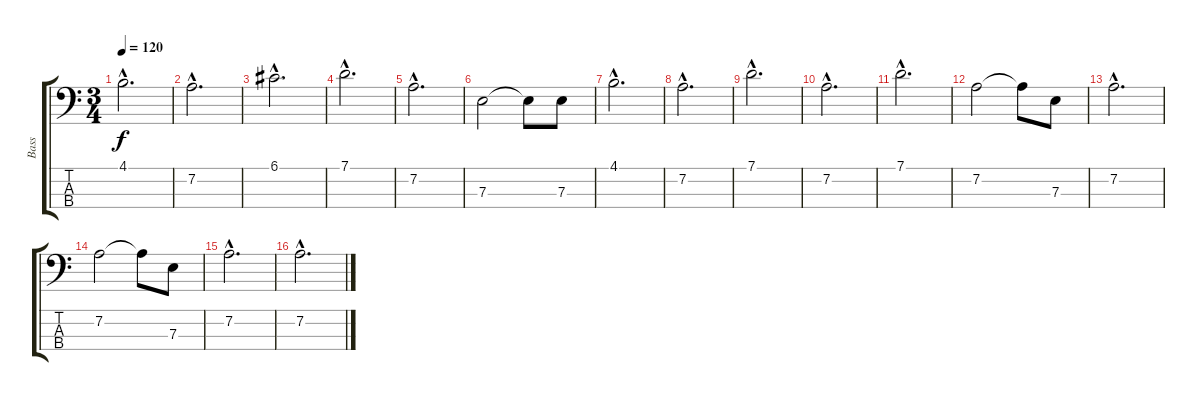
\track ("Bass" "Bass") {instrument fretlessbass}
\staff {score tabs}
\tuning (G2 D2 A1 E1) {hide}
\ts (3 4)
\tempo 120
\clef f4
\ks c
4.1{hac}.2{d dy f} |
7.2{hac}.2{d} |
6.1{hac}.2{d} |
7.1{hac}.2{d} |
7.2{hac}.2{d} |
7.3.2 7.3{t}.8 7.3.8 |
4.1{hac}.2{d} |
7.2{hac}.2{d} |
7.1{hac}.2{d} |
7.2{hac}.2{d} |
7.1{hac}.2{d} |
7.2.2 7.2{t}.8 7.3.8 |
7.2{hac}.2{d} |
7.2.2 7.2{t}.8 7.3.8 |
7.2{hac}.2{d} |
7.2{hac}.2{d}
